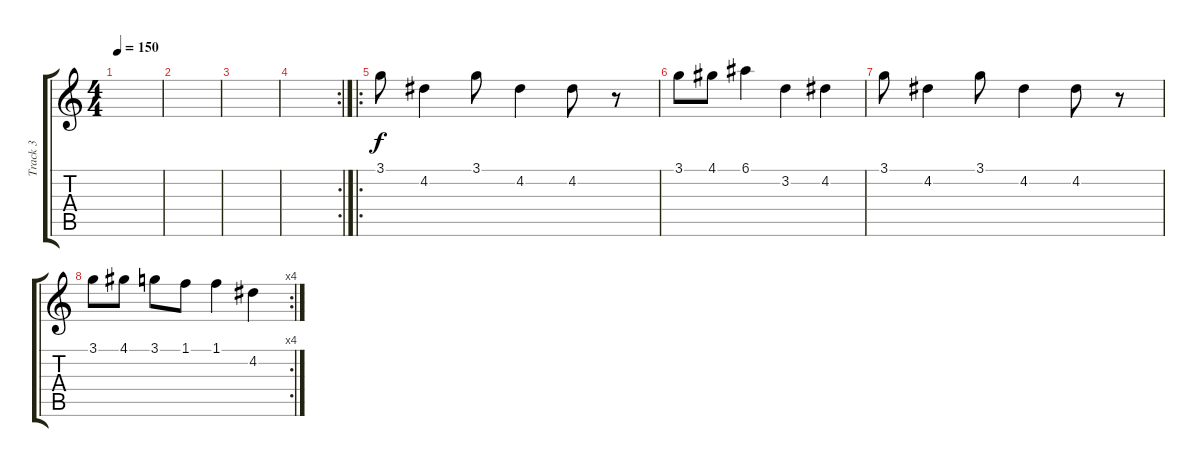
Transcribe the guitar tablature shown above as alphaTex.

\track ("Track 3" "Track 3") {instrument distortionguitar}
\staff {score tabs}
\tuning (E4 B3 G3 D3 A2 E2) {hide}
\ts (4 4)
\tempo 150
\clef g2
\ks c
|
|
|
\rc 2
|
\ro
3.1.8 4.2.4 3.1.8 4.2.4 4.2.8 r.8 |
3.1.8 4.1.8 6.1.4 3.2.4 4.2.4 |
3.1.8 4.2.4 3.1.8 4.2.4 4.2.8 r.8 |
\rc 4
3.1.8 4.1.8 3.1.8 1.1.8 1.1.4 4.2.4
